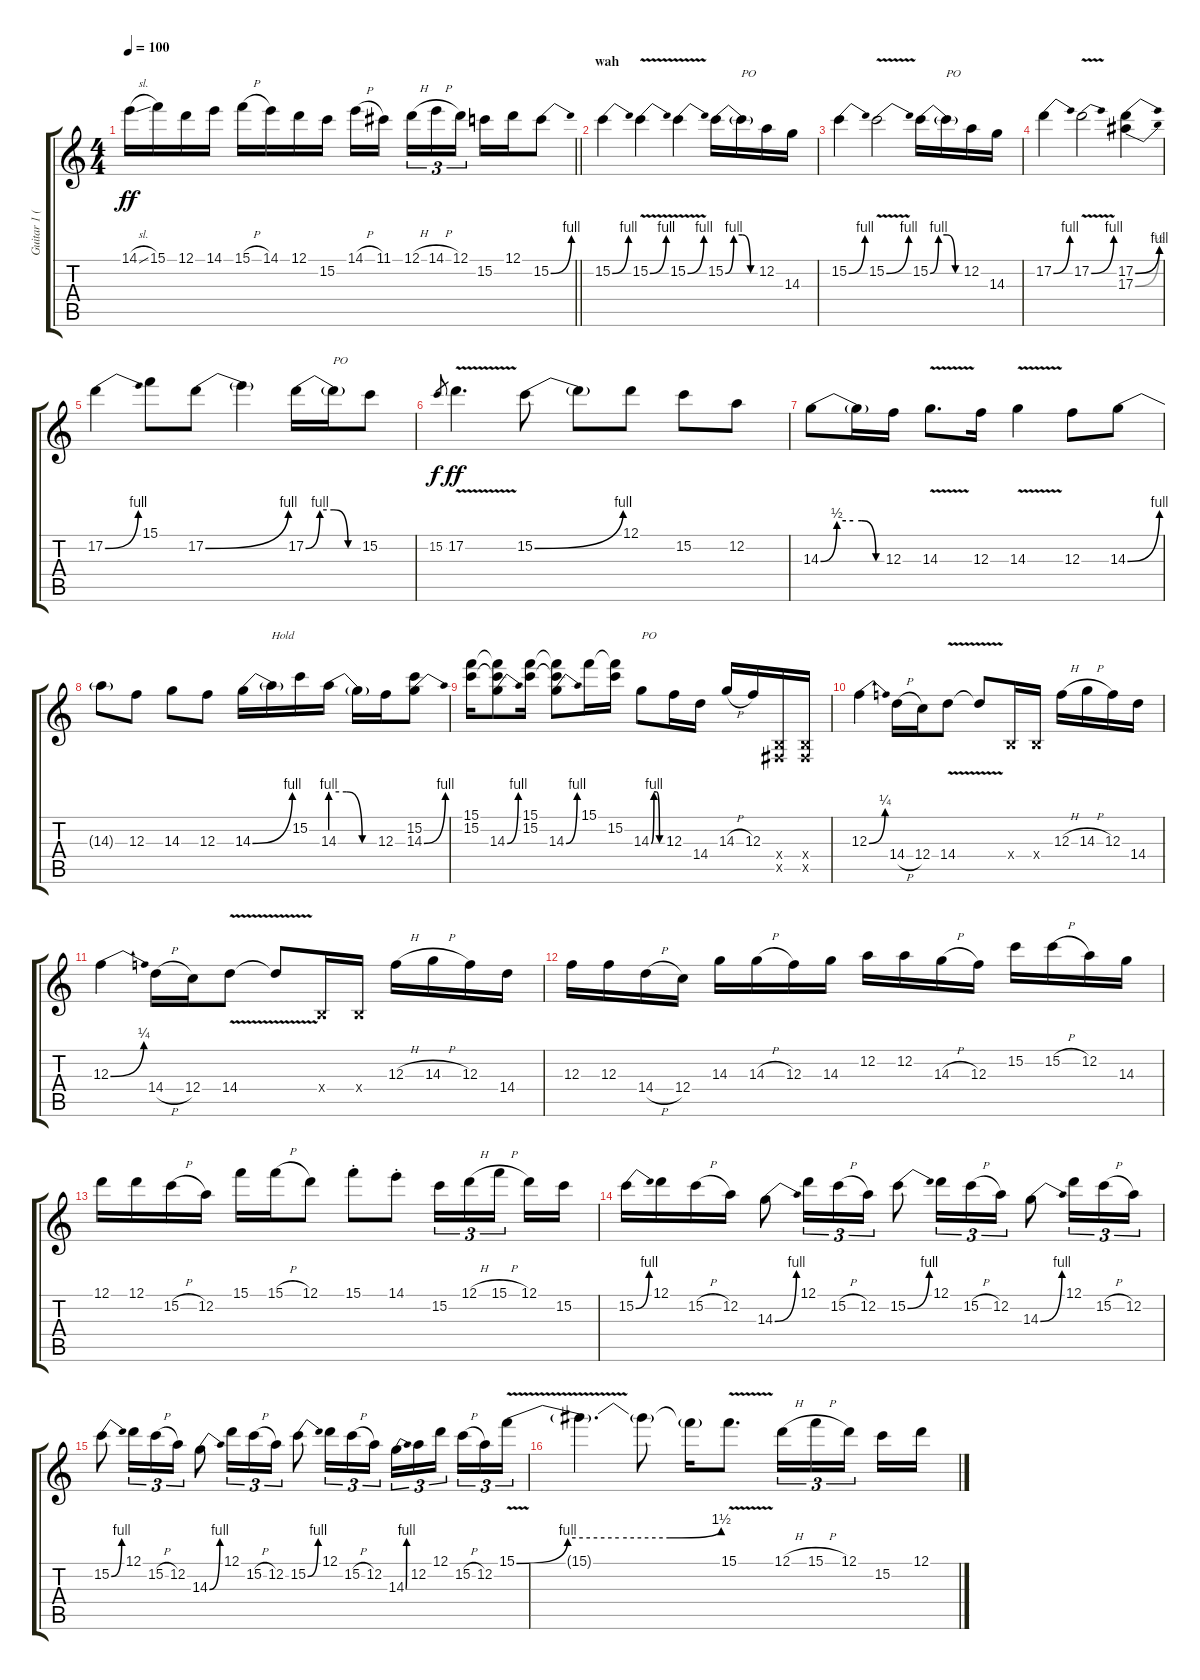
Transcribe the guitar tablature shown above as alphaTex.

\track ("Guitar 1 (Slash)" "Guitar 1 (") {instrument overdrivenguitar}
\staff {score tabs}
\tuning (D4 A3 F3 C3 G2 D2) {hide}
\ts (4 4)
\tempo 100
\clef g2
\barLineRight lightlight
\ks c
14.1{sl}.16{dy ff} 15.1.16 12.1.16 14.1.16 15.1{h}.16 14.1.16 12.1.16 15.2.16 14.1{h}.16 11.1.16{beam splitsecondary} 12.1{h}.16{tu (3 2)} 14.1{h}.16{tu (3 2)} 12.1.16{tu (3 2)} 15.2.16 12.1.16 15.2{be (bend 0 0 60 4)}.8 |
\section ("" "wah")
15.2{be (bend 0 0 60 4)}.4 15.2{be (bend 0 0 60 4) v}.4 15.2{be (bend 0 0 60 4) v}.4 15.2{be (custom 0 0 15 4 30 4 45 0 60 0)}.16 15.2{t}.16{txt "PO"} 12.2.16 14.3.16 |
15.2{be (bend 0 0 60 4)}.4 15.2{be (bend 0 0 60 4) v}.2 15.2{be (custom 0 0 15 4 30 4 45 0 60 0)}.16 15.2{t}.16{txt "PO"} 12.2.16 14.3.16 |
17.2{be (bend 0 0 60 4)}.4 17.2{be (bend 0 0 60 4) v}.2 (17.2{be (bend 0 0 60 4)} 17.3{be (bend 0 0 60 2)}).4 |
17.2{be (bend 0 0 60 4)}.4 15.1.8 17.2{be (bend 0 0 60 4)}.8 17.2{t}.4 17.2{be (custom 0 0 15 4 30 4 45 0 60 0)}.16 17.2{t}.16{txt "PO"} 15.2.8 |
15.2.8{gr dy f} 17.2{v}.4{d dy ff} 15.2{be (bend 0 0 60 4)}.8 15.2{t}.8 12.1.8 15.2.8 12.2.8 |
14.3{be (custom 0 0 15 2 30 2 38 2 51 0 60 0)}.8 14.3{t}.16 12.3.16 14.3{v}.8{d} 12.3.16 14.3{v}.4 12.3.8 14.3{be (bend 0 0 60 4)}.8 |
14.3{t}.8 12.3.8 14.3.8 12.3.8 14.3{be (bend 0 0 60 4)}.16 14.3{t}.16{txt "Hold"} 15.2.16 14.3{be (custom 0 4 20 4 40 0 60 0)}.16 14.3{t}.16 12.3.16 (15.2 14.3{be (bend 0 0 60 4)}).8 |
(15.1 15.2).16 (15.1{t} 15.2{t} 14.3{be (bend 0 0 60 4)}).8 (15.1 15.2).16 (15.1{t} 15.2{t} 14.3{be (bend 0 0 60 4)}).8 15.1.16 (15.1{t} 15.2).16 14.3{be (custom 0 0 15 4 30 4 45 0 60 0)}.8{txt "PO"} 12.3.16 14.4.16 14.3{h}.16 12.3.16 (-1.4{x} -1.5{x}).16 (-1.4{x} -1.5{x}).16 |
12.3{be (bend 0 0 60 1)}.4 14.4{h}.16 12.4.16 14.4{v}.8 14.4{t}.8 -1.4{x}.16 -1.4{x}.16 12.3{h}.16 14.3{h}.16 12.3.16 14.4.16 |
12.3{be (bend 0 0 60 1)}.4 14.4{h}.16 12.4.16 14.4{v}.8 14.4{t}.8 -1.4{x}.16 -1.4{x}.16 12.3{h}.16 14.3{h}.16 12.3.16 14.4.16 |
12.3.16 12.3.16 14.4{h}.16 12.4.16 14.3.16 14.3{h}.16 12.3.16 14.3.16 12.2.16 12.2.16 14.3{h}.16 12.3.16 15.2.16 15.2{h}.16 12.2.16 14.3.16 |
12.1.16 12.1.16 15.2{h}.16 12.2.16 15.1.16 15.1{h}.16 12.1.8 15.1{st}.8 14.1{st}.8 15.2.16{tu (3 2)} 12.1{h}.16{tu (3 2)} 15.1{h}.16{tu (3 2) beam splitsecondary} 12.1.16 15.2.16 |
15.2{be (bend 0 0 60 4)}.16 12.1.16 15.2{h}.16 12.2.16 14.3{be (bend 0 0 60 4)}.8 12.1.16{tu (3 2)} 15.2{h}.16{tu (3 2)} 12.2.16{tu (3 2)} 15.2{be (bend 0 0 60 4)}.8 12.1.16{tu (3 2)} 15.2{h}.16{tu (3 2)} 12.2.16{tu (3 2)} 14.3{be (bend 0 0 60 4)}.8 12.1.16{tu (3 2)} 15.2{h}.16{tu (3 2)} 12.2.16{tu (3 2)} |
15.2{be (bend 0 0 60 4)}.8 12.1.16{tu (3 2)} 15.2{h}.16{tu (3 2)} 12.2.16{tu (3 2)} 14.3{be (bend 0 0 60 4)}.8 12.1.16{tu (3 2)} 15.2{h}.16{tu (3 2)} 12.2.16{tu (3 2)} 15.2{be (bend 0 0 60 4)}.8 12.1.16{tu (3 2)} 15.2{h}.16{tu (3 2)} 12.2.16{tu (3 2)} 14.3{be (bend 0 0 60 4)}.16{tu (3 2)} 12.2.16{tu (3 2)} 12.1.16{tu (3 2) beam splitsecondary} 15.2{h}.16{tu (3 2)} 12.2.16{tu (3 2)} 15.1{be (custom 0 0 15 4 30 4 45 4 60 6) v}.16{tu (3 2)} |
15.1{t}.4{d} 15.1{t}.8 15.1{t}.16 15.1{v}.8{d} 12.1{h}.16{tu (3 2)} 15.1{h}.16{tu (3 2)} 12.1.16{tu (3 2) beam splitsecondary} 15.2.16 12.1.16
